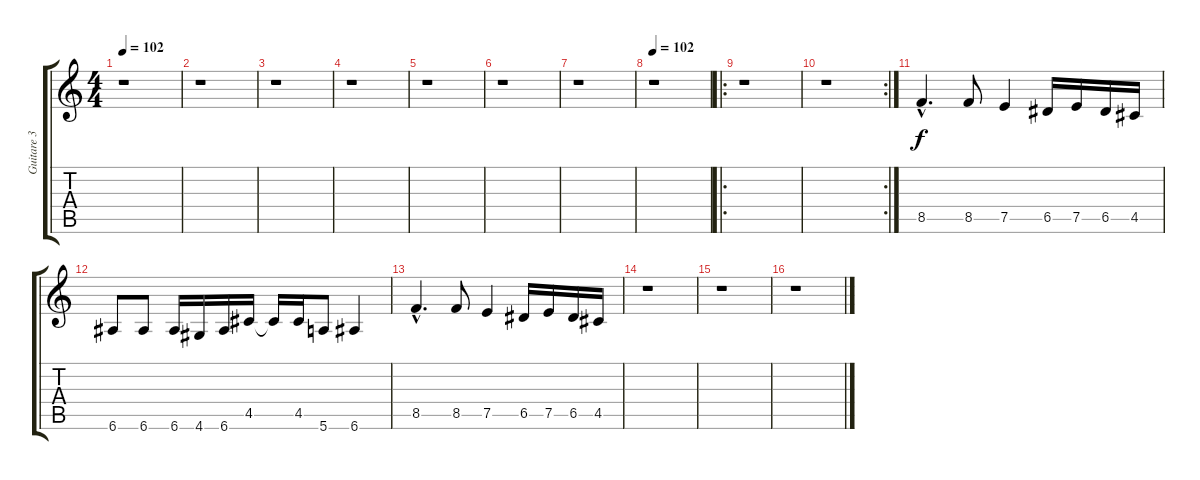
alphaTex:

\track ("Guitare 3" "Guitare 3") {instrument distortionguitar}
\staff {score tabs}
\tuning (E4 B3 G3 D3 A2 E2) {hide}
\ts (4 4)
\tempo 102
\tempo 72
\tempo 102
\clef g2
\ks c
r.1{dy f instrument distortionguitar} |
r.1 |
r.1 |
r.1 |
r.1 |
r.1 |
r.1 |
\tempo 102
r.1 |
\ro
r.1 |
\rc 2
r.1 |
8.5{hac}.4{d} 8.5.8 7.5.4 6.5.16 7.5.16 6.5.16 4.5.16 |
6.6.8 6.6.8 6.6.16 4.6.16 6.6.16 4.5.16 4.5{t}.16 4.5.16 5.6.8 6.6.4 |
8.5{hac}.4{d} 8.5.8 7.5.4 6.5.16 7.5.16 6.5.16 4.5.16 |
r.1 |
r.1 |
r.1
